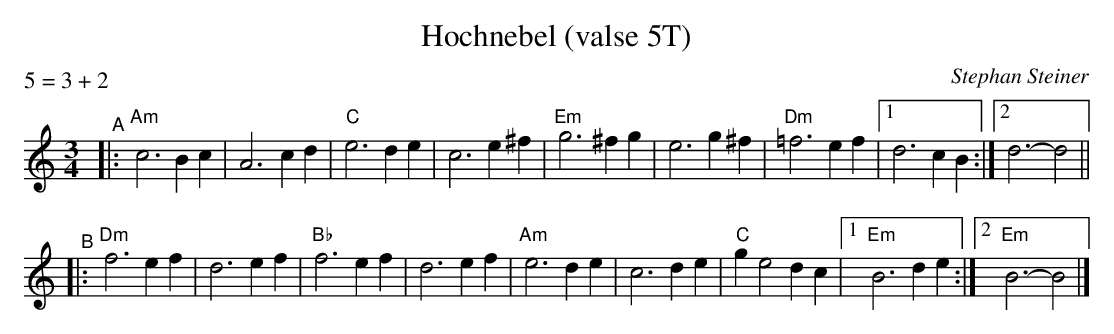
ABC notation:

X:1
T: Hochnebel (valse 5T)
C: Stephan Steiner
P: 5 = 3 + 2
M: 3/4
L: 1/4
K: Am
"^A"|:\
"Am"c3 Bc | A3 cd | "C"e3 de | c3 e^f |\
"Em"g3 ^fg | e3 g^f | "Dm"=f3  ef |1 d3 cB :|2 d3- d2 ||
"^B"|:\
"Dm"f3 ef | d3 ef | "Bb"f3 ef | d3 ef |\
"Am"e3 de | c3 de | "C"ge2 dc |1 "Em"B3 de :|2 "Em"B3- B2 |]
